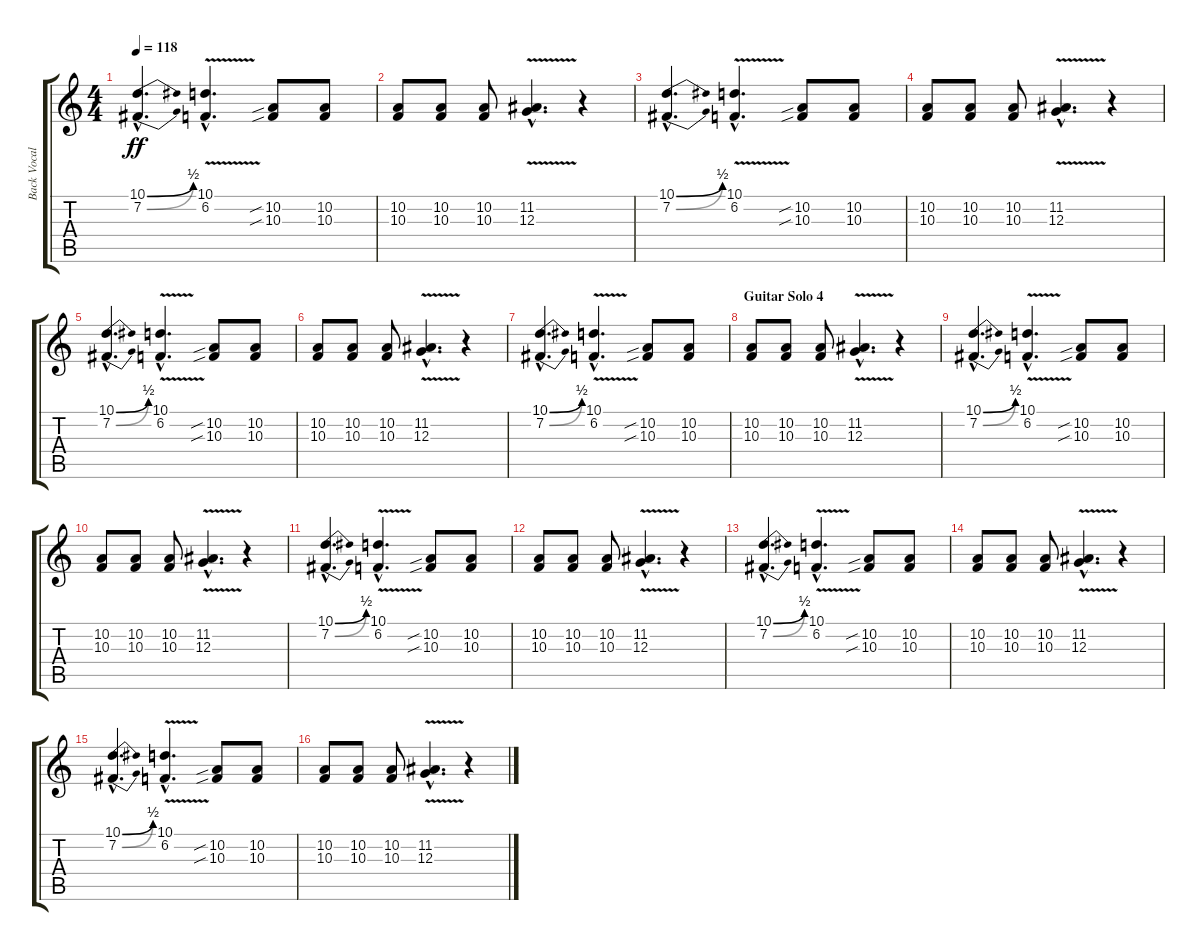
\track ("Back Vocal" "Back Vocal") {instrument altosax}
\staff {score tabs}
\tuning (E4 B3 G3 D3 A2 E2) {hide}
\ts (4 4)
\tempo 118
\clef g2
\ks c
(10.1{be (bend 0 0 60 2) hac} 7.2{be (bend 0 0 60 2) hac}).4{d dy ff} (10.1{v hac} 6.2{hac}).4{d} (10.2{sib} 10.3{sib}).8 (10.2 10.3).8 |
(10.2 10.3).8 (10.2 10.3).8 (10.2 10.3).8 (11.2{v hac} 12.3{v hac}).4{d} r.4 |
(10.1{be (bend 0 0 60 2) hac} 7.2{be (bend 0 0 60 2) hac}).4{d} (10.1{v hac} 6.2{hac}).4{d} (10.2{sib} 10.3{sib}).8 (10.2 10.3).8 |
(10.2 10.3).8 (10.2 10.3).8 (10.2 10.3).8 (11.2{v hac} 12.3{v hac}).4{d} r.4 |
(10.1{be (bend 0 0 60 2) hac} 7.2{be (bend 0 0 60 2) hac}).4{d} (10.1{v hac} 6.2{hac}).4{d} (10.2{sib} 10.3{sib}).8 (10.2 10.3).8 |
(10.2 10.3).8 (10.2 10.3).8 (10.2 10.3).8 (11.2{v hac} 12.3{v hac}).4{d} r.4 |
(10.1{be (bend 0 0 60 2) hac} 7.2{be (bend 0 0 60 2) hac}).4{d} (10.1{v hac} 6.2{hac}).4{d} (10.2{sib} 10.3{sib}).8 (10.2 10.3).8 |
\section ("" "Guitar Solo 4")
(10.2 10.3).8 (10.2 10.3).8 (10.2 10.3).8 (11.2{v hac} 12.3{v hac}).4{d} r.4 |
(10.1{be (bend 0 0 60 2) hac} 7.2{be (bend 0 0 60 2) hac}).4{d} (10.1{v hac} 6.2{hac}).4{d} (10.2{sib} 10.3{sib}).8 (10.2 10.3).8 |
(10.2 10.3).8 (10.2 10.3).8 (10.2 10.3).8 (11.2{v hac} 12.3{v hac}).4{d} r.4 |
(10.1{be (bend 0 0 60 2) hac} 7.2{be (bend 0 0 60 2) hac}).4{d} (10.1{v hac} 6.2{hac}).4{d} (10.2{sib} 10.3{sib}).8 (10.2 10.3).8 |
(10.2 10.3).8 (10.2 10.3).8 (10.2 10.3).8 (11.2{v hac} 12.3{v hac}).4{d} r.4 |
(10.1{be (bend 0 0 60 2) hac} 7.2{be (bend 0 0 60 2) hac}).4{d} (10.1{v hac} 6.2{hac}).4{d} (10.2{sib} 10.3{sib}).8 (10.2 10.3).8 |
(10.2 10.3).8 (10.2 10.3).8 (10.2 10.3).8 (11.2{v hac} 12.3{v hac}).4{d} r.4 |
(10.1{be (bend 0 0 60 2) hac} 7.2{be (bend 0 0 60 2) hac}).4{d} (10.1{v hac} 6.2{hac}).4{d} (10.2{sib} 10.3{sib}).8 (10.2 10.3).8 |
(10.2 10.3).8 (10.2 10.3).8 (10.2 10.3).8 (11.2{v hac} 12.3{v hac}).4{d} r.4
